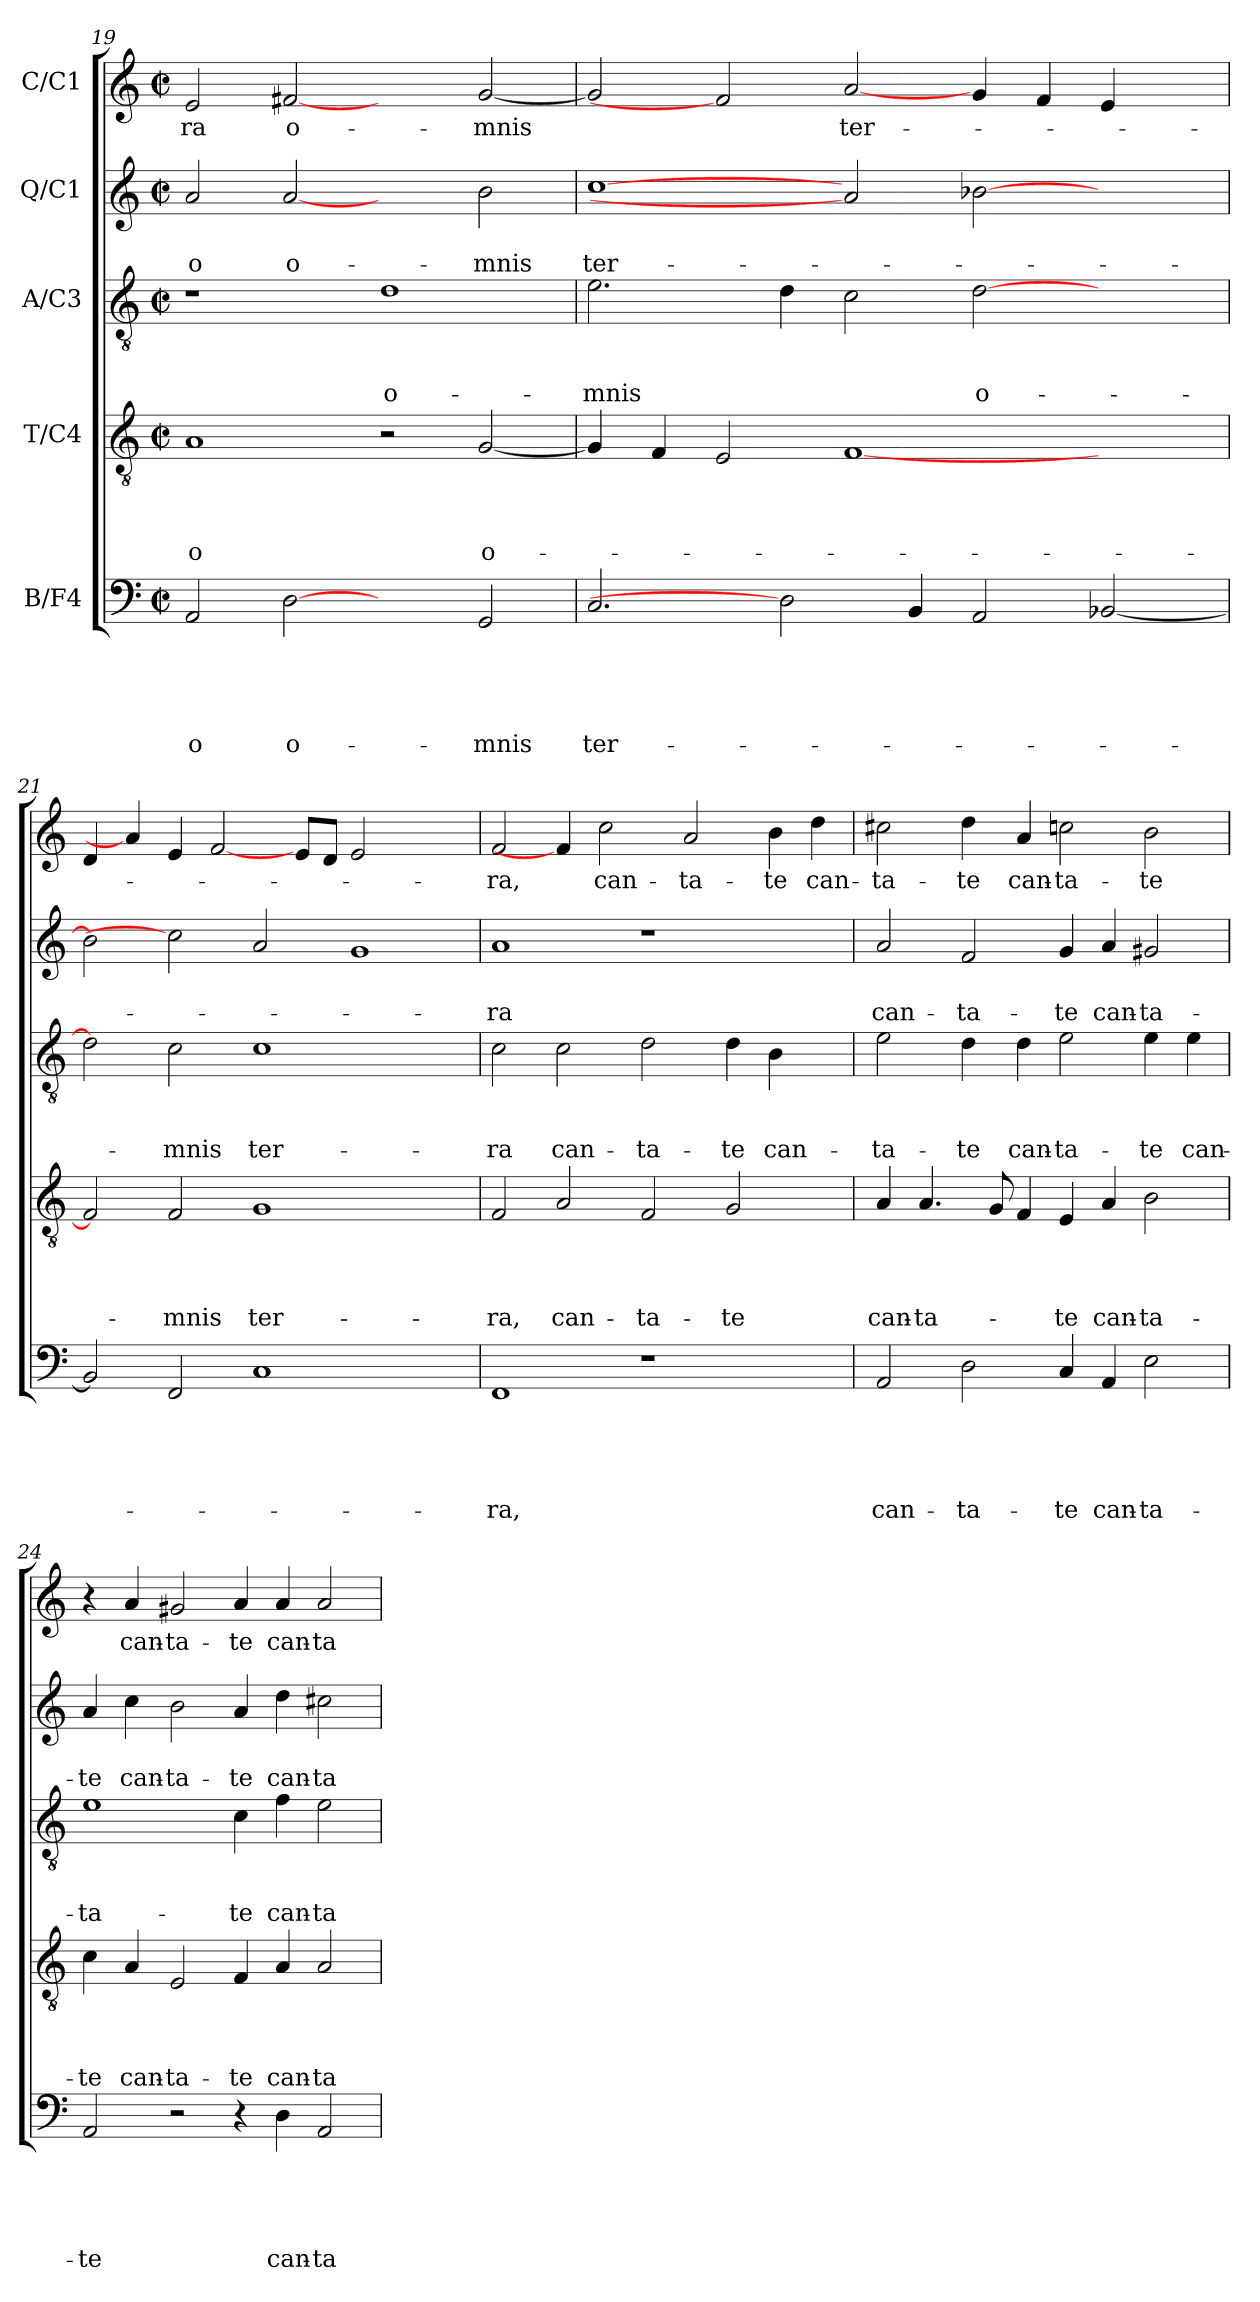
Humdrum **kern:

**kern	**text	**text	**text	**text	**text	**kern	**text	**text	**text	**text	**kern	**text	**text	**text	**kern	**text	**text	**kern	**text
*part5	*part5	*part5	*part5	*part5	*part5	*part4	*part4	*part4	*part4	*part4	*part3	*part3	*part3	*part3	*part2	*part2	*part2	*part1	*part1
*staff5	*staff5	*staff5	*staff5	*staff5	*staff5	*staff4	*staff4	*staff4	*staff4	*staff4	*staff3	*staff3	*staff3	*staff3	*staff2	*staff2	*staff2	*staff1	*staff1
*I"B/F4	*	*	*	*	*	*I"T/C4	*	*	*	*	*I"A/C3	*	*	*	*I"Q/C1	*	*	*I"C/C1	*
*clefF4	*	*	*	*	*	*clefGv2	*	*	*	*	*clefGv2	*	*	*	*clefG2	*	*	*clefG2	*
*k[]	*	*	*	*	*	*k[]	*	*	*	*	*k[]	*	*	*	*k[]	*	*	*k[]	*
*C:	*	*	*	*	*	*C:	*	*	*	*	*C:	*	*	*	*C:	*	*	*C:	*
*M2/2	*	*	*	*	*	*M2/2	*	*	*	*	*M2/2	*	*	*	*M2/2	*	*	*M2/2	*
*met(c|)	*	*	*	*	*	*met(c|)	*	*	*	*	*met(c|)	*	*	*	*met(c|)	*	*	*met(c|)	*
=19	=19	=19	=19	=19	=19	=19	=19	=19	=19	=19	=19	=19	=19	=19	=19	=19	=19	=19	=19
!	!	!	!	!	!LO:LY:b	!	!	!	!	!LO:LY:b	!	!	!	!	!	!	!LO:LY:b	!	!LO:LY:b
2AA/	.	.	.	.	-o	1A	.	.	.	-o	1r	.	.	.	2a/	.	-o	2e/	-ra
!	!	!	!	!	!LO:LY:b	!	!	!	!	!	!	!	!	!	!	!	!LO:LY:b	!	!LO:LY:b
[2D	.	.	.	.	o-	.	.	.	.	.	.	.	.	.	[2a	.	o-	[2f#X	o-
!	!	!	!	!	!	!	!	!	!	!	!	!	!	!LO:LY:b	!	!	!	!	!
2ryy	.	.	.	.	.	2r	.	.	.	.	1d	.	.	o-	2ryy	.	.	2ryy	.
!	!	!	!	!	!LO:LY:b	!	!	!	!	!LO:LY:b	!	!	!	!	!	!	!LO:LY:b	!	!LO:LY:b
2GG/	.	.	.	.	-mnis	[2G/	.	.	.	o-	.	.	.	.	2b\	.	-mnis	[2g/	-mnis
=20	=20	=20	=20	=20	=20	=20	=20	=20	=20	=20	=20	=20	=20	=20	=20	=20	=20	=20	=20
!	!	!	!	!	!LO:LY:b	!	!	!	!	!	!	!	!	!LO:LY:b	!	!	!LO:LY:b	!	!
2.C/	.	.	.	.	ter-	4G/]	.	.	.	.	2.e\	.	.	-mnis	[1cc	.	ter-	2g/]	.
.	.	.	.	.	.	4F/	.	.	.	.	.	.	.	.	.	.	.	.	.
.	.	.	.	.	.	2E/	.	.	.	.	.	.	.	.	.	.	.	2f#]	.
2D]	.	.	.	.	.	.	.	.	.	.	4d\	.	.	.	.	.	.	.	.
!	!	!	!	!	!	!	!	!	!	!	!	!	!	!	!	!	!	!	!LO:LY:b
.	.	.	.	.	.	[1F	.	.	.	.	2c\	.	.	.	2a]	.	.	[2a/	ter-
4BB/	.	.	.	.	.	.	.	.	.	.	.	.	.	.	.	.	.	.	.
!	!	!	!	!	!	!	!	!	!	!	!	!	!	!LO:LY:b	!	!	!	!	!
2AA/	.	.	.	.	.	.	.	.	.	.	[2d\	.	.	o-	[2b-X\	.	.	4g/	.
.	.	.	.	.	.	.	.	.	.	.	.	.	.	.	.	.	.	4f/	.
[2BB-X/	.	.	.	.	.	2ryy	.	.	.	.	2ryy	.	.	.	2ryy	.	.	4e/	.
.	.	.	.	.	.	.	.	.	.	.	.	.	.	.	.	.	.	4ryy	.
!!LO:PB:g=z
=21	=21	=21	=21	=21	=21	=21	=21	=21	=21	=21	=21	=21	=21	=21	=21	=21	=21	=21	=21
2BB-/]	.	.	.	.	.	2F/]	.	.	.	.	2d\]	.	.	.	2b-\]	.	.	4d/	.
.	.	.	.	.	.	.	.	.	.	.	.	.	.	.	.	.	.	4a/]	.
!	!	!	!	!	!	!	!	!	!	!LO:LY:b	!	!	!	!LO:LY:b	!	!	!	!	!
2FF/	.	.	.	.	.	2F/	.	.	.	-mnis	2c\	.	.	-mnis	2cc]	.	.	4e/	.
.	.	.	.	.	.	.	.	.	.	.	.	.	.	.	.	.	.	[2f/	.
!	!	!	!	!	!	!	!	!	!	!LO:LY:b	!	!	!	!LO:LY:b	!	!	!	!	!
1C	.	.	.	.	.	1G	.	.	.	ter-	1c	.	.	ter-	2a/	.	.	.	.
.	.	.	.	.	.	.	.	.	.	.	.	.	.	.	.	.	.	8e/L	.
.	.	.	.	.	.	.	.	.	.	.	.	.	.	.	.	.	.	8d/J	.
.	.	.	.	.	.	.	.	.	.	.	.	.	.	.	1g	.	.	2e/	.
2ryy	.	.	.	.	.	2ryy	.	.	.	.	2ryy	.	.	.	.	.	.	2ryy	.
=22	=22	=22	=22	=22	=22	=22	=22	=22	=22	=22	=22	=22	=22	=22	=22	=22	=22	=22	=22
!	!	!	!	!	!LO:LY:b	!	!	!	!	!LO:LY:b	!	!	!	!LO:LY:b	!	!	!LO:LY:b	!	!LO:LY:b
1FF	.	.	.	.	-ra,	2F/	.	.	.	-ra,	2c\	.	.	-ra	1a	.	-ra	2f/	-ra,
!	!	!	!	!	!	!	!	!	!	!LO:LY:b	!	!	!	!LO:LY:b	!	!	!	!	!
.	.	.	.	.	.	2A/	.	.	.	can-	2c\	.	.	can-	.	.	.	4f/]	.
!	!	!	!	!	!	!	!	!	!	!	!	!	!	!	!	!	!	!	!LO:LY:b
.	.	.	.	.	.	.	.	.	.	.	.	.	.	.	.	.	.	2cc\	can-
!	!	!	!	!	!	!	!	!	!	!LO:LY:b	!	!	!	!LO:LY:b	!	!	!	!	!
1r	.	.	.	.	.	2F/	.	.	.	-ta-	2d\	.	.	-ta-	1r	.	.	.	.
!	!	!	!	!	!	!	!	!	!	!	!	!	!	!	!	!	!	!	!LO:LY:b
.	.	.	.	.	.	.	.	.	.	.	.	.	.	.	.	.	.	2a/	-ta-
!	!	!	!	!	!	!	!	!	!	!LO:LY:b	!	!	!	!LO:LY:b	!	!	!	!	!
.	.	.	.	.	.	2G/	.	.	.	-te	4d\	.	.	-te	.	.	.	.	.
!	!	!	!	!	!	!	!	!	!	!	!	!	!	!LO:LY:b	!	!	!	!	!LO:LY:b
.	.	.	.	.	.	.	.	.	.	.	4B\	.	.	can-	.	.	.	4b\	-te
!	!	!	!	!	!	!	!	!	!	!	!	!	!	!	!	!	!	!	!LO:LY:b
4ryy	.	.	.	.	.	4ryy	.	.	.	.	4ryy	.	.	.	4ryy	.	.	4dd\	can-
=23	=23	=23	=23	=23	=23	=23	=23	=23	=23	=23	=23	=23	=23	=23	=23	=23	=23	=23	=23
!	!	!	!	!	!LO:LY:b	!	!	!	!	!LO:LY:b	!	!	!	!LO:LY:b	!	!	!LO:LY:b	!	!LO:LY:b
2AA/	.	.	.	.	can-	4A/	.	.	.	can-	2e\	.	.	-ta-	2a/	.	can-	2cc#X\	-ta-
!	!	!	!	!	!	!	!	!	!	!LO:LY:b	!	!	!	!	!	!	!	!	!
.	.	.	.	.	.	4.A/	.	.	.	-ta-	.	.	.	.	.	.	.	.	.
!	!	!	!	!	!LO:LY:b	!	!	!	!	!	!	!	!	!LO:LY:b	!	!	!LO:LY:b	!	!LO:LY:b
2D\	.	.	.	.	-ta-	.	.	.	.	.	4d\	.	.	-te	2f/	.	-ta-	4dd\	-te
.	.	.	.	.	.	8G/	.	.	.	.	.	.	.	.	.	.	.	.	.
!	!	!	!	!	!	!	!	!	!	!	!	!	!	!LO:LY:b	!	!	!	!	!LO:LY:b
.	.	.	.	.	.	4F/	.	.	.	.	4d\	.	.	can-	.	.	.	4a/	can-
!	!	!	!	!	!LO:LY:b	!	!	!	!	!LO:LY:b	!	!	!	!LO:LY:b	!	!	!LO:LY:b	!	!LO:LY:b
4C/	.	.	.	.	-te	4E/	.	.	.	-te	2e\	.	.	-ta-	4g/	.	-te	2ccn\	-ta-
!	!	!	!	!	!LO:LY:b	!	!	!	!	!LO:LY:b	!	!	!	!	!	!	!LO:LY:b	!	!
4AA/	.	.	.	.	can-	4A/	.	.	.	can-	.	.	.	.	4a/	.	can-	.	.
!	!	!	!	!	!LO:LY:b	!	!	!	!	!LO:LY:b	!	!	!	!LO:LY:b	!	!	!LO:LY:b	!	!LO:LY:b
2E\	.	.	.	.	-ta-	2B\	.	.	.	-ta-	4e\	.	.	-te	2g#X/	.	-ta-	2b\	-te
!	!	!	!	!	!	!	!	!	!	!	!	!	!	!LO:LY:b	!	!	!	!	!
.	.	.	.	.	.	.	.	.	.	.	4e\	.	.	can-	.	.	.	.	.
=24	=24	=24	=24	=24	=24	=24	=24	=24	=24	=24	=24	=24	=24	=24	=24	=24	=24	=24	=24
!	!	!	!	!	!LO:LY:b	!	!	!	!	!LO:LY:b	!	!	!	!LO:LY:b	!	!	!LO:LY:b	!	!
2AA/	.	.	.	.	-te	4c\	.	.	.	-te	1e	.	.	-ta-	4a/	.	-te	4r	.
!	!	!	!	!	!	!	!	!	!	!LO:LY:b	!	!	!	!	!	!	!LO:LY:b	!	!LO:LY:b
.	.	.	.	.	.	4A/	.	.	.	can-	.	.	.	.	4cc\	.	can-	4a/	can-
!	!	!	!	!	!	!	!	!	!	!LO:LY:b	!	!	!	!	!	!	!LO:LY:b	!	!LO:LY:b
2r	.	.	.	.	.	2E/	.	.	.	-ta-	.	.	.	.	2b\	.	-ta-	2g#X/	-ta-
!	!	!	!	!	!	!	!	!	!	!LO:LY:b	!	!	!	!LO:LY:b	!	!	!LO:LY:b	!	!LO:LY:b
4r	.	.	.	.	.	4F/	.	.	.	-te	4c\	.	.	-te	4a/	.	-te	4a/	-te
!	!	!	!	!	!LO:LY:b	!	!	!	!	!LO:LY:b	!	!	!	!LO:LY:b	!	!	!LO:LY:b	!	!LO:LY:b
4D\	.	.	.	.	can-	4A/	.	.	.	can-	4f\	.	.	can-	4dd\	.	can-	4a/	can-
!	!	!	!	!	!LO:LY:b	!	!	!	!	!LO:LY:b	!	!	!	!LO:LY:b	!	!	!LO:LY:b	!	!LO:LY:b
2AA/	.	.	.	.	-ta-	2A/	.	.	.	-ta-	2e\	.	.	-ta-	2cc#X\	.	-ta-	2a/	-ta-
=	=	=	=	=	=	=	=	=	=	=	=	=	=	=	=	=	=	=	=
*-	*-	*-	*-	*-	*-	*-	*-	*-	*-	*-	*-	*-	*-	*-	*-	*-	*-	*-	*-
